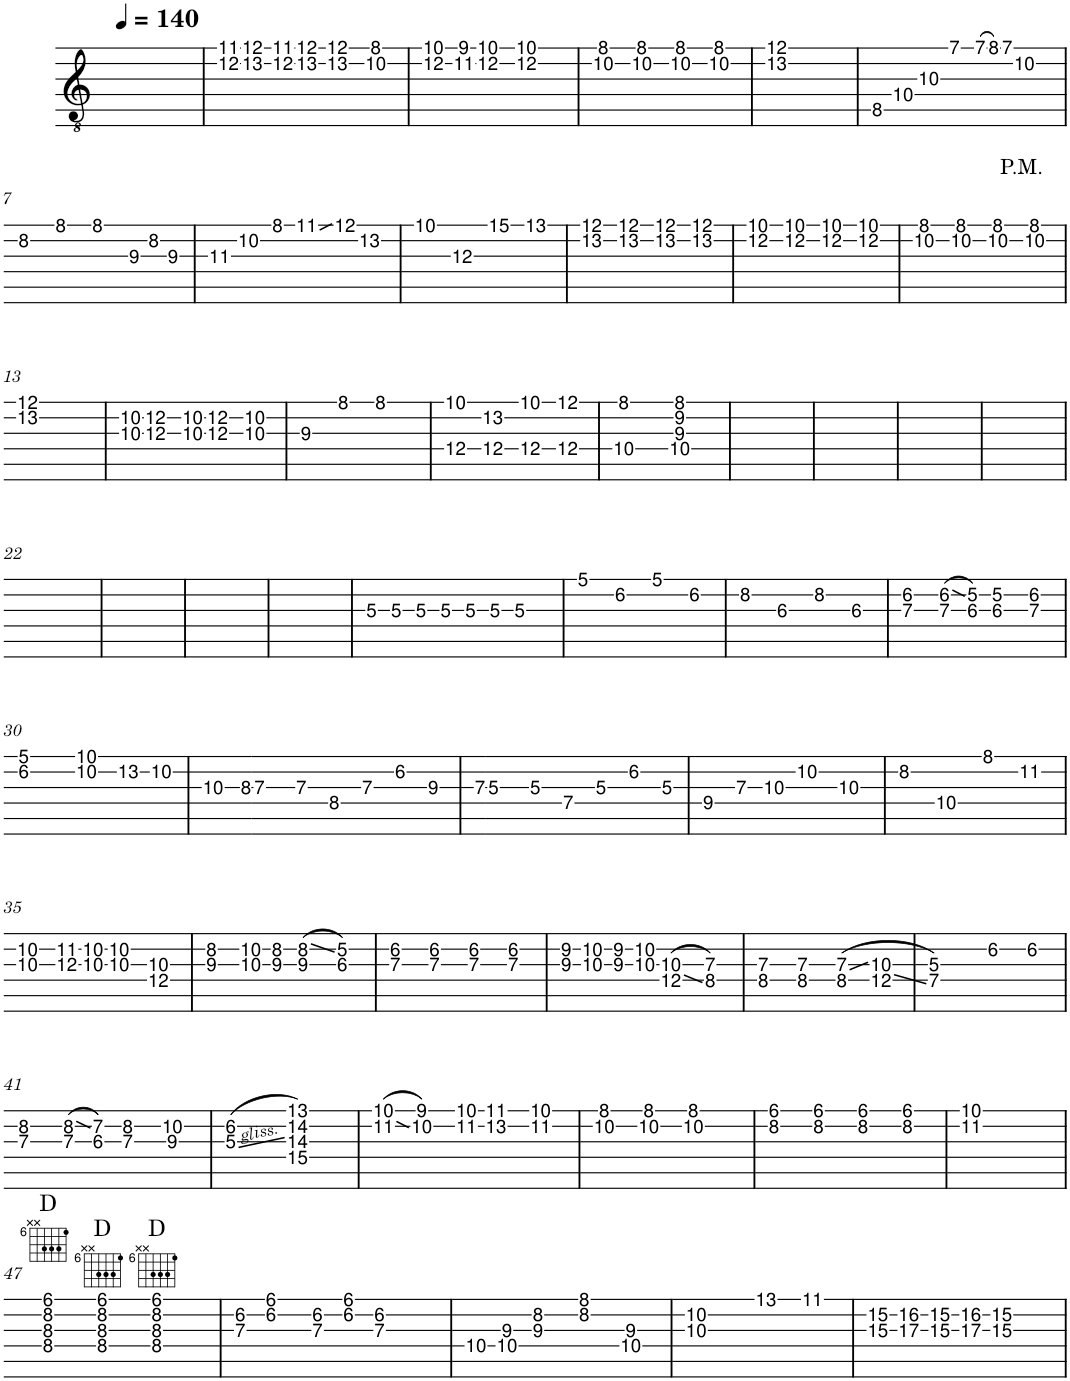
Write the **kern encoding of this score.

**kern	**harte
*part1	*part1
*staff1	*
*I"Track 1	*
*stria6	*
*clefGv2	*
*k[]	*
*M4/4	*
*MM140	*
=1	=1
1r	.
=2	=2
*Xbrackettup	*
12b 12ee-X	.
6cc 6een	.
12b 12ee-X	.
6cc 6een	.
4cc 4ee	.
4a 4cc	.
=3	=3
6b 6dd	.
12b-X 12cc#X	.
4bn 4dd	.
2b 2dd	.
=4	=4
4a 4cc	.
4a 4cc	.
4a 4cc	.
4a 4cc	.
=5	=5
1cc 1ee	.
=6	=6
8FL	.
8cJ	.
8fL	.
8bJ	.
(32bLLL	.
32cc)	.
!LO:TX:b:t=P.M.	!
32bJJJ	.
[32%13a	.
!!LO:LB:g=z
=7	=7
4g	.
16.a]	.
4cc	.
4cc	.
12e	.
12g	.
12e	.
=8	=8
6f#X	.
6a	.
6cc	.
8ee-XL	.
8eenJ	.
4cc	.
=9	=9
4dd	.
4g	.
4gg	.
4ff	.
=10	=10
4cc 4ee	.
4cc 4ee	.
4cc 4ee	.
4cc 4ee	.
=11	=11
4b 4dd	.
4b 4dd	.
4b 4dd	.
4b 4dd	.
=12	=12
4a 4cc	.
4a 4cc	.
4a 4cc	.
4a 4cc	.
!!LO:LB:g=z
=13	=13
1cc 1ee	.
=14	=14
8f 8a	.
4g 4b	.
8f 8a	.
4g 4b	.
4f 4a	.
=15	=15
4e	.
4cc	.
2cc	.
=16	=16
4d 4dd	.
4d 4cc	.
4d 4dd	.
4d 4ee	.
=17	=17
2c 2cc	.
2c 2e 2g#X 2cc	.
=18	=18
1r	.
=19	=19
1r	.
=20	=20
1r	.
=21	=21
1r	.
!!LO:LB:g=z
=22	=22
1r	.
=23	=23
1r	.
=24	=24
1r	.
=25	=25
1r	.
=26	=26
8cL	.
8cJ	.
8cL	.
8cJ	.
8cL	.
8cJ	.
8c	.
8r	.
=27	=27
4a	.
4f	.
4a	.
4f	.
=28	=28
4g	.
4c#X	.
4g	.
4c#	.
=29	=29
4d 4f	.
(8d\ 8f\L	.
8c#X\ 8e\J)	.
4c# 4e	.
4d 4f	.
!!LO:LB:g=z
=30	=30
2f 2a	.
4a 4dd	.
6cc	.
[12a	.
12ryy	.
6f	.
6e-X	.
=31	=31
4d	.
12a]	.
6d	.
6B-X	.
6d	.
6f	.
[12e	.
6d	.
=32	=32
4c	.
12e]	.
6c	.
6A	.
6c	.
6f	.
[12c	.
=33	=33
6B	.
12c]	.
6d	.
6f	.
4a	.
4f	.
=34	=34
4g	.
4c	.
4cc	.
4b-X	.
!!LO:LB:g=z
=35	=35
4f 4a	.
8g\ 8b-X\L	.
8f\ 8a\J	.
4f 4a	.
4d 4f	.
=36	=36
4e 4g	.
8f\ 8a\L	.
8e\ 8g\J	.
(4e 4g	.
4c#X 4e)	.
=37	=37
4d 4f	.
4d 4f	.
4d 4f	.
4d 4f	.
=38	=38
8e\ 8g#X\L	.
8f\ 8a\J	.
8e\ 8g#\L	.
8f\ 8a\J	.
(4d 4f	.
4B-X 4d)	.
=39	=39
4B-X 4d	.
4B- 4d	.
(4B- 4d	.
4d 4f	.
=40	=40
2A 2c)	.
4f	.
4f	.
!!LO:LB:g=z
=41	=41
4d 4g	.
(8d\ 8g\L	.
8c#X\ 8f#X\J)	.
4d 4g	.
4e 4a	.
=42	=42
(2c 2f	.
2f 2a 2cc#X 2ff)	.
=43	=43
(8b-X 8dd	.
4a 4cc#X)	.
8b- 8dd	.
4ccn 4ee-X	.
4b- 4dd	.
=44	=44
4a 4cc	.
4a 4cc	.
2a 2cc	.
=45	=45
4g 4b-X	.
4g 4b-	.
4g 4b-	.
4g 4b-	.
=46	=46
1b-X 1dd	.
!!LO:LB:g=z
=47	=47
4B-X 4e-X 4g 4b-X	D:maj
4B- 4e- 4g 4b-	D:maj
2B- 2e- 2g 2b-	D:maj
=48	=48
8d 8f	.
4f 4b-X	.
8d 8f	.
8f\ 8b-\L	.
8d\ 8f\J	.
4r	.
=49	=49
8cL	.
8c\ 8e\J	.
4e 4g	.
4g 4cc	.
4c 4e	.
=50	=50
2f 2a	.
4ff	.
4ee-X	.
=51	=51
8b-X\ 8dd\L	.
8cc\ 8ee-X\J	.
8b-\ 8dd\L	.
8cc\ 8ee-\J	.
2b- 2dd	.
=	=
*-	*-
